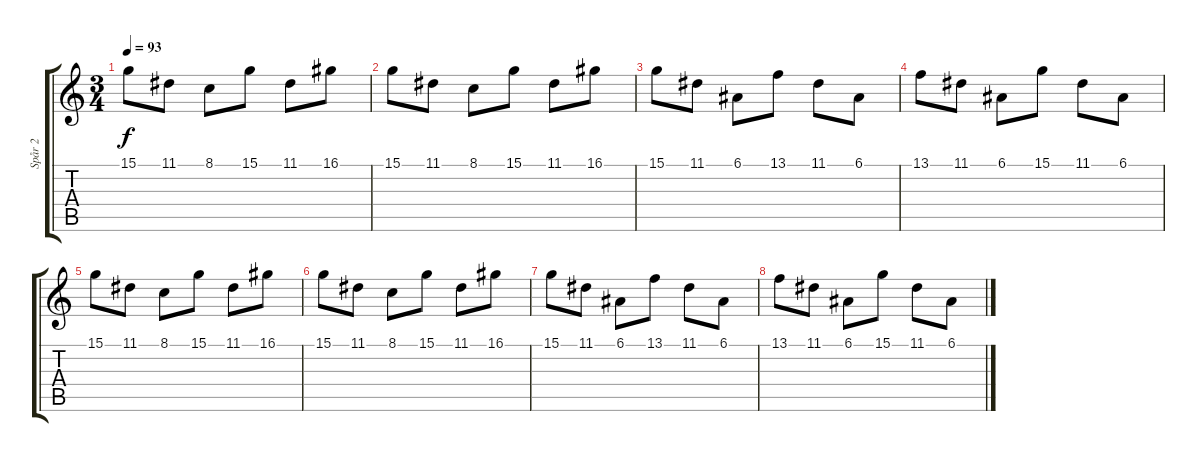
\track ("Spår 2" "Spår 2") {instrument electricpiano1}
\staff {score tabs}
\tuning (E4 B3 G3 D3 A2 E2) {hide}
\ts (3 4)
\tempo 93
\clef g2
\ks c
15.1.8{dy f} 11.1.8 8.1.8 15.1.8 11.1.8 16.1.8 |
15.1.8 11.1.8 8.1.8 15.1.8 11.1.8 16.1.8 |
15.1.8 11.1.8 6.1.8 13.1.8 11.1.8 6.1.8 |
13.1.8 11.1.8 6.1.8 15.1.8 11.1.8 6.1.8 |
15.1.8 11.1.8 8.1.8 15.1.8 11.1.8 16.1.8 |
15.1.8 11.1.8 8.1.8 15.1.8 11.1.8 16.1.8 |
15.1.8 11.1.8 6.1.8 13.1.8 11.1.8 6.1.8 |
13.1.8 11.1.8 6.1.8 15.1.8 11.1.8 6.1.8
